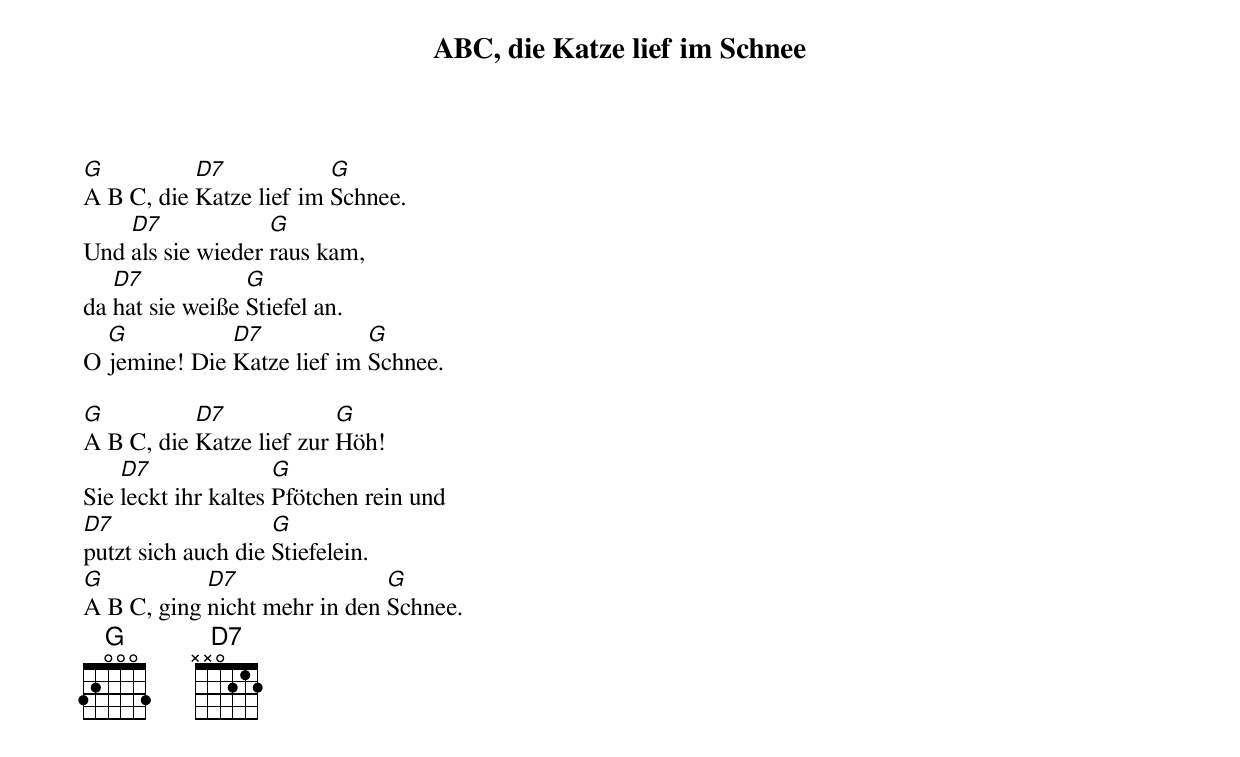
ABC, die Katze lief im Schnee

G          D7            G
A B C, die Katze lief im Schnee.
    D7             G
Und als sie wieder raus kam,
   D7            G
da hat sie weiße Stiefel an.
  G           D7            G
O jemine! Die Katze lief im Schnee.

G          D7             G
A B C, die Katze lief zur Höh!
    D7               G
Sie leckt ihr kaltes Pfötchen rein und
D7                  G
putzt sich auch die Stiefelein.
G           D7                G
A B C, ging nicht mehr in den Schnee.
